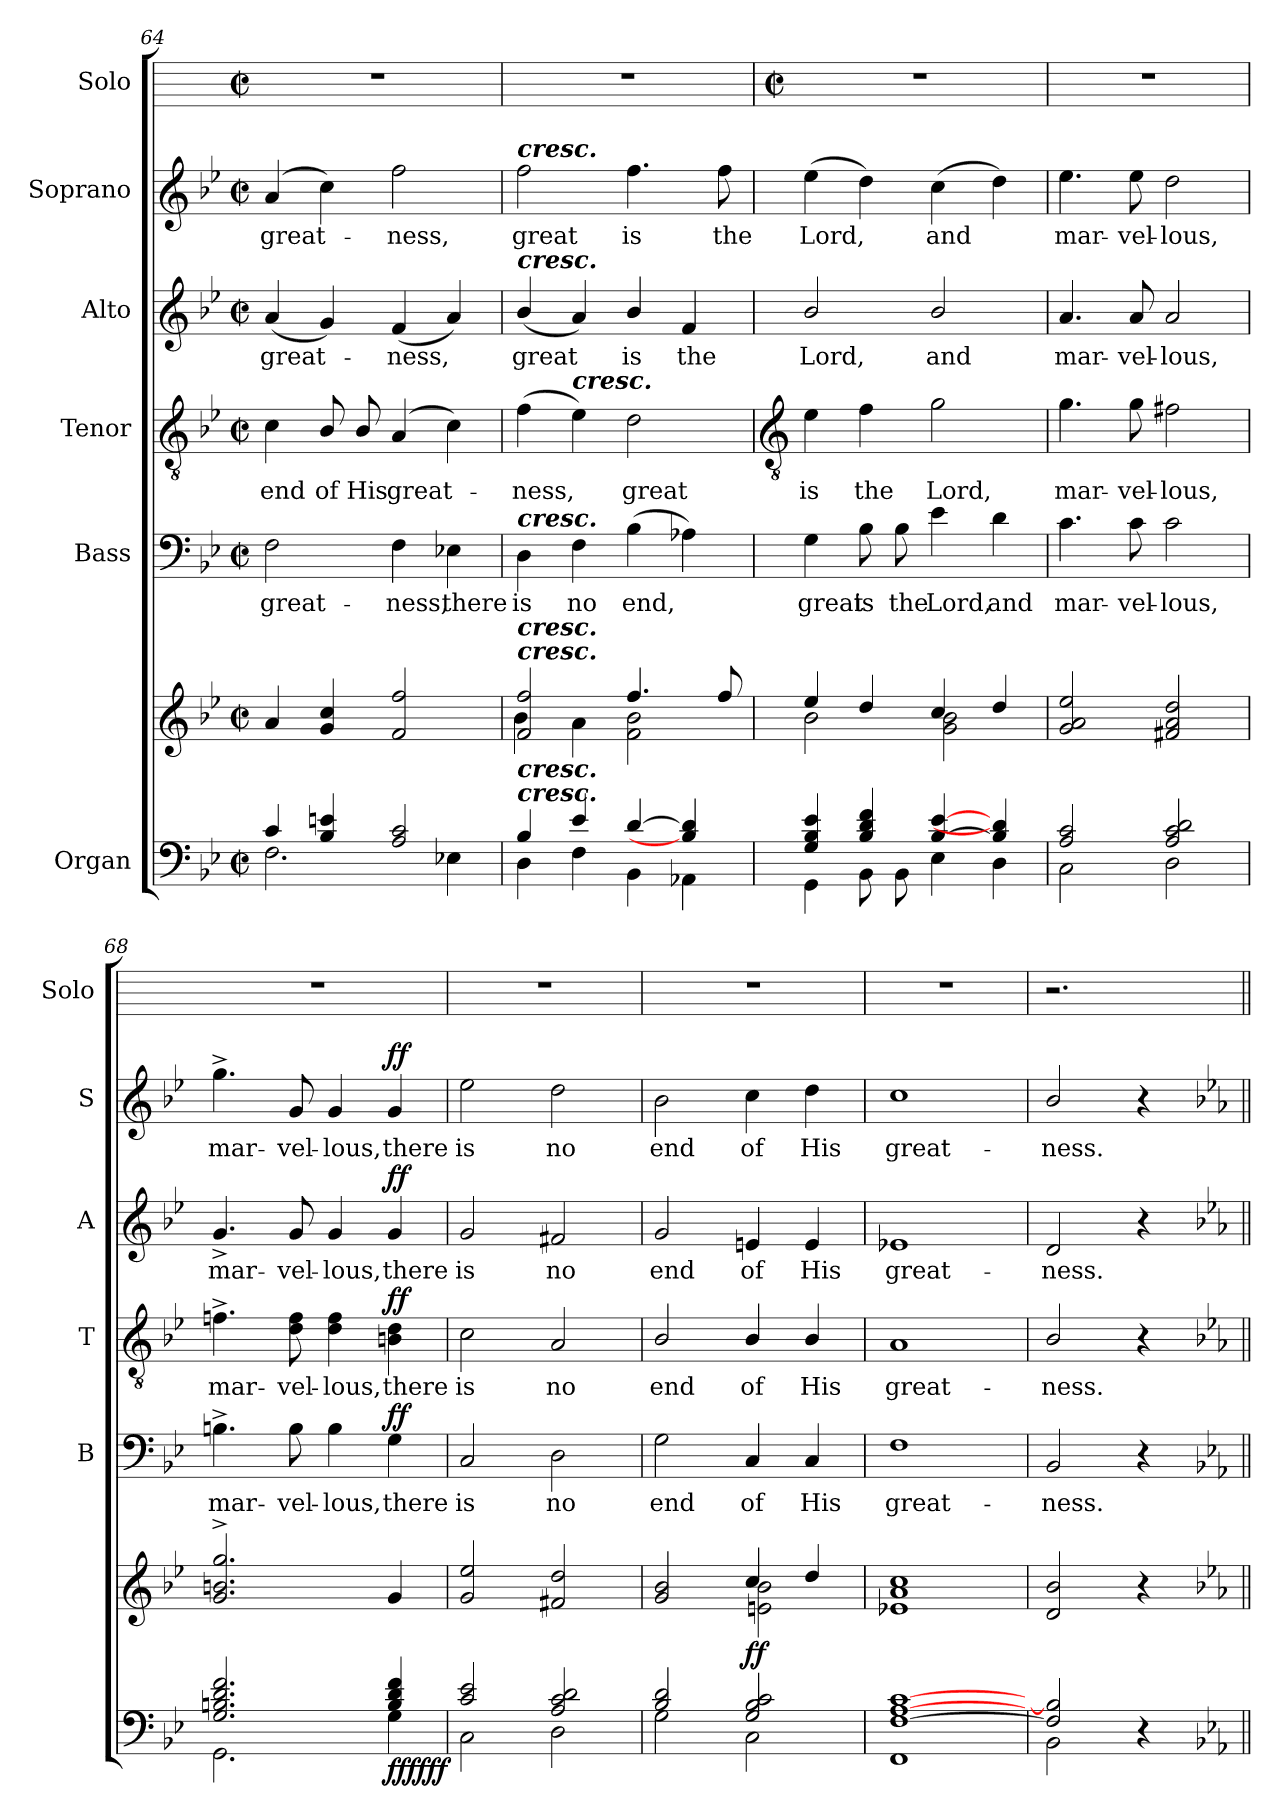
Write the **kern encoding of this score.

**kern	**kern	**dynam	**kern	**text	**dynam	**kern	**text	**dynam	**kern	**text	**dynam	**kern	**text	**dynam	**kern
*part6	*part6	*part6	*part5	*part5	*part5	*part4	*part4	*part4	*part3	*part3	*part3	*part2	*part2	*part2	*part1
*staff7	*staff6	*staff6/7	*staff5	*staff5	*staff5	*staff4	*staff4	*staff4	*staff3	*staff3	*staff3	*staff2	*staff2	*staff2	*staff1
*I"Organ	*	*	*I"Bass	*	*	*I"Tenor	*	*	*I"Alto	*	*	*I"Soprano	*	*	*I"Solo
*	*	*	*I'B	*	*	*I'T	*	*	*I'A	*	*	*I'S	*	*	*I'Solo
*clefF4	*clefG2	*	*clefF4	*	*	*clefGv2	*	*	*clefG2	*	*	*clefG2	*	*	*
*k[b-e-]	*k[b-e-]	*	*k[b-e-]	*	*	*k[b-e-]	*	*	*k[b-e-]	*	*	*k[b-e-]	*	*	*
*B-:	*B-:	*	*B-:	*	*	*B-:	*	*	*B-:	*	*	*B-:	*	*	*
*M2/2	*M2/2	*	*M2/2	*	*	*M2/2	*	*	*M2/2	*	*	*M2/2	*	*	*M2/2
*met(c|)	*met(c|)	*	*met(c|)	*	*	*met(c|)	*	*	*met(c|)	*	*	*met(c|)	*	*	*met(c|)
=64	=64	=64	=64	=64	=64	=64	=64	=64	=64	=64	=64	=64	=64	=64	=64
*^	*^	*	*	*	*	*	*	*	*	*	*	*	*	*	*
!	!	!	!	!	!	!LO:LY:b	!	!	!LO:LY:b	!	!	!LO:LY:b	!	!	!LO:LY:b	!	!
4c/	2.F\	4a/	1ryy	.	2F	great-	.	4c	end	.	(<4a	great-	.	(<4a	great-	.	1r
!	!	!	!	!	!	!	!	!	!LO:LY:b	!	!	!	!	!	!	!	!
4B-/ 4en/	.	4g/ 4cc/	.	.	.	.	.	8B-/	of	.	4g)	.	.	4cc)	.	.	.
!	!	!	!	!	!	!	!	!	!LO:LY:b	!	!	!	!	!	!	!	!
.	.	.	.	.	.	.	.	8B-/	His	.	.	.	.	.	.	.	.
!	!	!	!	!	!	!LO:LY:b	!	!	!LO:LY:b	!	!	!LO:LY:b	!	!	!LO:LY:b	!	!
2A/ 2c/	.	2f/ 2ff/	.	.	4F	-ness,	.	(<4A	great-	.	(<4f	ness,	.	2ff	ness,	.	.
!	!	!	!	!	!	!LO:LY:b	!	!	!	!	!	!	!	!	!	!	!
.	4E-X\	.	.	.	4E-X	there	.	4c)	.	.	4a)	.	.	.	.	.	.
=65	=65	=65	=65	=65	=65	=65	=65	=65	=65	=65	=65	=65	=65	=65	=65	=65	=65
!	!	!	!	!	!	!	!	!	!	!	!	!	!	!LO:TX:a:Bi:t=cresc.	!	!	!
!	!	!	!	!	!	!	!	!	!	!	!LO:TX:a:Bi:t=cresc.	!	!	!	!	!	!
!	!	!	!	!	!LO:TX:a:Bi:t=cresc.	!	!	!	!	!	!	!	!	!	!	!	!
!	!	!LO:TX:a:Bi:t=cresc.	!	!	!	!	!	!	!	!	!	!	!	!	!	!	!
!	!	!LO:TX:a:Bi:t=cresc.	!	!	!	!	!	!	!	!	!	!	!	!	!	!	!
!LO:TX:a:Bi:t=cresc.	!	!	!	!	!	!	!	!	!	!	!	!	!	!	!	!	!
!LO:TX:a:Bi:t=cresc.	!	!	!	!	!	!	!	!	!	!	!	!	!	!	!	!	!
!	!	!	!	!	!	!LO:LY:b	!	!	!LO:LY:b	!	!	!LO:LY:b	!	!	!LO:LY:b	!	!
4B-/	4D\	2f/ 2ff/	4b-\	.	4D	is	.	(>4f	ness,	.	(<4b-/	great	.	2ff	great	.	1r
!	!	!	!	!	!	!	!	!LO:TX:a:Bi:t=cresc.	!	!	!	!	!	!	!	!	!
!	!	!	!	!	!	!LO:LY:b	!	!	!	!	!	!	!	!	!	!	!
4e-/	4F\	.	4a\	.	4F	no	.	4e-)	.	.	4a)	.	.	.	.	.	.
!	!	!	!	!	!	!LO:LY:b	!	!	!LO:LY:b	!	!	!LO:LY:b	!	!	!LO:LY:b	!	!
[4d/	4BB-\	4.ff/	2f\ 2b-\	.	(>4B-	end,	.	2d	great	.	4b-/	is	.	4.ff	is	.	.
!	!	!	!	!	!	!	!	!	!	!	!	!LO:LY:b	!	!	!	!	!
4B-/] 4d/]	4AA-X\	.	.	.	4A-X)	.	.	.	.	.	4f	the	.	.	.	.	.
!	!	!	!	!	!	!	!	!	!	!	!	!	!	!	!LO:LY:b	!	!
.	.	8ff/	.	.	.	.	.	.	.	.	.	.	.	8ff	the	.	.
!!LO:LB:g=z
=66	=66	=66	=66	=66	=66	=66	=66	=66	=66	=66	=66	=66	=66	=66	=66	=66	=66
*	*	*	*	*	*	*	*	*clefGv2	*	*	*	*	*	*	*	*	*
*	*	*	*	*	*	*	*	*	*	*	*	*	*	*	*	*	*M2/2
*	*	*	*	*	*	*	*	*	*	*	*	*	*	*	*	*	*met(c|)
!	!	!	!	!	!	!LO:LY:b	!	!	!LO:LY:b	!	!	!LO:LY:b	!	!	!LO:LY:b	!	!
4G/ 4B-/ 4e-/	4GG\	4ee-/	2b-\	.	4G	great	.	4e-	is	.	2b-/	Lord,	.	(>4ee-	Lord,	.	1r
!	!	!	!	!	!	!LO:LY:b	!	!	!LO:LY:b	!	!	!	!	!	!	!	!
4B-/ 4d/ 4f/	8BB-\	4dd/	.	.	8B-	is	.	4f	the	.	.	.	.	4dd)	.	.	.
!	!	!	!	!	!	!LO:LY:b	!	!	!	!	!	!	!	!	!	!	!
.	8BB-\	.	.	.	8B-	the	.	.	.	.	.	.	.	.	.	.	.
!	!	!	!	!	!	!LO:LY:b	!	!	!LO:LY:b	!	!	!LO:LY:b	!	!	!LO:LY:b	!	!
[4B-/ [4e-/	4E-\	4cc/	2g\ 2b-\	.	4e-	Lord,	.	2g	Lord,	.	2b-/	and	.	(>4cc	and	.	.
!	!	!	!	!	!	!LO:LY:b	!	!	!	!	!	!	!	!	!	!	!
4B-/] 4d/]	4D\	4dd/	.	.	4d	and	.	.	.	.	.	.	.	4dd)	.	.	.
=67	=67	=67	=67	=67	=67	=67	=67	=67	=67	=67	=67	=67	=67	=67	=67	=67	=67
!	!	!	!	!	!	!LO:LY:b	!	!	!LO:LY:b	!	!	!LO:LY:b	!	!	!LO:LY:b	!	!
2A/ 2c/	2C\	2g 2a 2ee-	1ryy	.	4.c	mar-	.	4.g	mar-	.	4.a	mar-	.	4.ee-	mar-	.	1r
!	!	!	!	!	!	!LO:LY:b	!	!	!LO:LY:b	!	!	!LO:LY:b	!	!	!LO:LY:b	!	!
.	.	.	.	.	8c	-vel-	.	8g	-vel-	.	8a	-vel-	.	8ee-	-vel-	.	.
!	!	!	!	!	!	!LO:LY:b	!	!	!LO:LY:b	!	!	!LO:LY:b	!	!	!LO:LY:b	!	!
2A/ 2c/ 2d/	2D\	2f#X 2a 2dd	.	.	2c	-lous,	.	2f#X	-lous,	.	2a	-lous,	.	2dd	-lous,	.	.
=68	=68	=68	=68	=68	=68	=68	=68	=68	=68	=68	=68	=68	=68	=68	=68	=68	=68
!	!	!	!	!	!	!LO:LY:b	!	!	!LO:LY:b	!	!	!LO:LY:b	!	!	!LO:LY:b	!	!
2.G/ 2.Bn/ 2.d/ 2.f/	2.GG\	2.g^ 2.bn^ 2.gg^	1ryy	.	4.Bn^	mar-	.	4.fn^	mar-	.	4.g^	mar-	.	4.gg^	mar-	.	1r
!	!	!	!	!	!	!LO:LY:b	!	!	!LO:LY:b	!	!	!LO:LY:b	!	!	!LO:LY:b	!	!
.	.	.	.	.	8B	-vel-	.	8d 8f	-vel-	.	8g	-vel-	.	8g	-vel-	.	.
!	!	!	!	!	!	!LO:LY:b	!	!	!LO:LY:b	!	!	!LO:LY:b	!	!	!LO:LY:b	!	!
.	.	.	.	.	4B	-lous,	.	4d 4f	-lous,	.	4g	-lous,	.	4g	-lous,	.	.
!	!	!	!	!LO:DY:b=2	!	!LO:LY:b	!	!	!LO:LY:b	!	!	!LO:LY:b	!	!	!LO:LY:b	!	!
!	!	!	!	!LO:DY:n=1:b=2	!	!	!	!	!	!	!	!	!	!	!	!	!
!	!	!	!	!LO:DY:n=2:b	!	!	!LO:DY:b	!	!	!LO:DY:b	!	!	!LO:DY:b	!	!	!LO:DY:b	!
4B/ 4d/ 4f/	4G\	4g	.	ff ff ff	4G	there	ff	4Bn 4d	there	ff	4g	there	ff	4g	there	ff	.
=69	=69	=69	=69	=69	=69	=69	=69	=69	=69	=69	=69	=69	=69	=69	=69	=69	=69
!	!	!	!	!	!	!LO:LY:b	!	!	!LO:LY:b	!	!	!LO:LY:b	!	!	!LO:LY:b	!	!
2c/ 2e-/	2C\	2g 2ee-	1ryy	.	2C	is	.	2c	is	.	2g	is	.	2ee-	is	.	1r
!	!	!	!	!	!	!LO:LY:b	!	!	!LO:LY:b	!	!	!LO:LY:b	!	!	!LO:LY:b	!	!
2A/ 2c/ 2d/	2D\	2f#X 2dd	.	.	2D	no	.	2A	no	.	2f#X	no	.	2dd	no	.	.
=70	=70	=70	=70	=70	=70	=70	=70	=70	=70	=70	=70	=70	=70	=70	=70	=70	=70
!	!	!	!	!	!	!LO:LY:b	!	!	!LO:LY:b	!	!	!LO:LY:b	!	!	!LO:LY:b	!	!
2B-/ 2d/	2G\	2g 2b-	2ryy	.	2G	end	.	2B-/	end	.	2g	end	.	2b-	end	.	1r
!	!	!	!	!LO:DY:b	!	!LO:LY:b	!	!	!LO:LY:b	!	!	!LO:LY:b	!	!	!LO:LY:b	!	!
2G/ 2B-/ 2c/	2C\	4cc/	2en\ 2b-\	ff	4C	of	.	4B-/	of	.	4en	of	.	4cc	of	.	.
!	!	!	!	!	!	!LO:LY:b	!	!	!LO:LY:b	!	!	!LO:LY:b	!	!	!LO:LY:b	!	!
.	.	4dd/	.	.	4C	His	.	4B-/	His	.	4e	His	.	4dd	His	.	.
=71	=71	=71	=71	=71	=71	=71	=71	=71	=71	=71	=71	=71	=71	=71	=71	=71	=71
!	!	!	!	!	!	!LO:LY:b	!	!	!LO:LY:b	!	!	!LO:LY:b	!	!	!LO:LY:b	!	!
[1F/ [1A/ [1c/	1FF\	1e-X 1a 1cc	1ryy	.	1F	great-	.	1A	great-	.	1e-X	great-	.	1cc	great-	.	1r
=72	=72	=72	=72	=72	=72	=72	=72	=72	=72	=72	=72	=72	=72	=72	=72	=72	=72
!	!	!	!	!	!	!LO:LY:b	!	!	!LO:LY:b	!	!	!LO:LY:b	!	!	!LO:LY:b	!	!
2F/] 2B-/]	2BB-\	2d 2b-	2.ryy	.	2BB-	-ness.	.	2B-/	-ness.	.	2d	-ness.	.	2b-/	-ness.	.	2.r
4ryy	4r	4r	.	.	4r	.	.	4r	.	.	4r	.	.	4r	.	.	.
*v	*v	*	*	*	*	*	*	*	*	*	*	*	*	*	*	*	*
*	*v	*v	*	*	*	*	*	*	*	*	*	*	*	*	*	*
*k[b-e-a-]	*k[b-e-a-]	*	*k[b-e-a-]	*	*	*k[b-e-a-]	*	*	*k[b-e-a-]	*	*	*k[b-e-a-]	*	*	*
*E-:	*E-:	*	*E-:	*	*	*E-:	*	*	*E-:	*	*	*E-:	*	*	*
=||	=||	=||	=||	=||	=||	=||	=||	=||	=||	=||	=||	=||	=||	=||	=||
*-	*-	*-	*-	*-	*-	*-	*-	*-	*-	*-	*-	*-	*-	*-	*-
